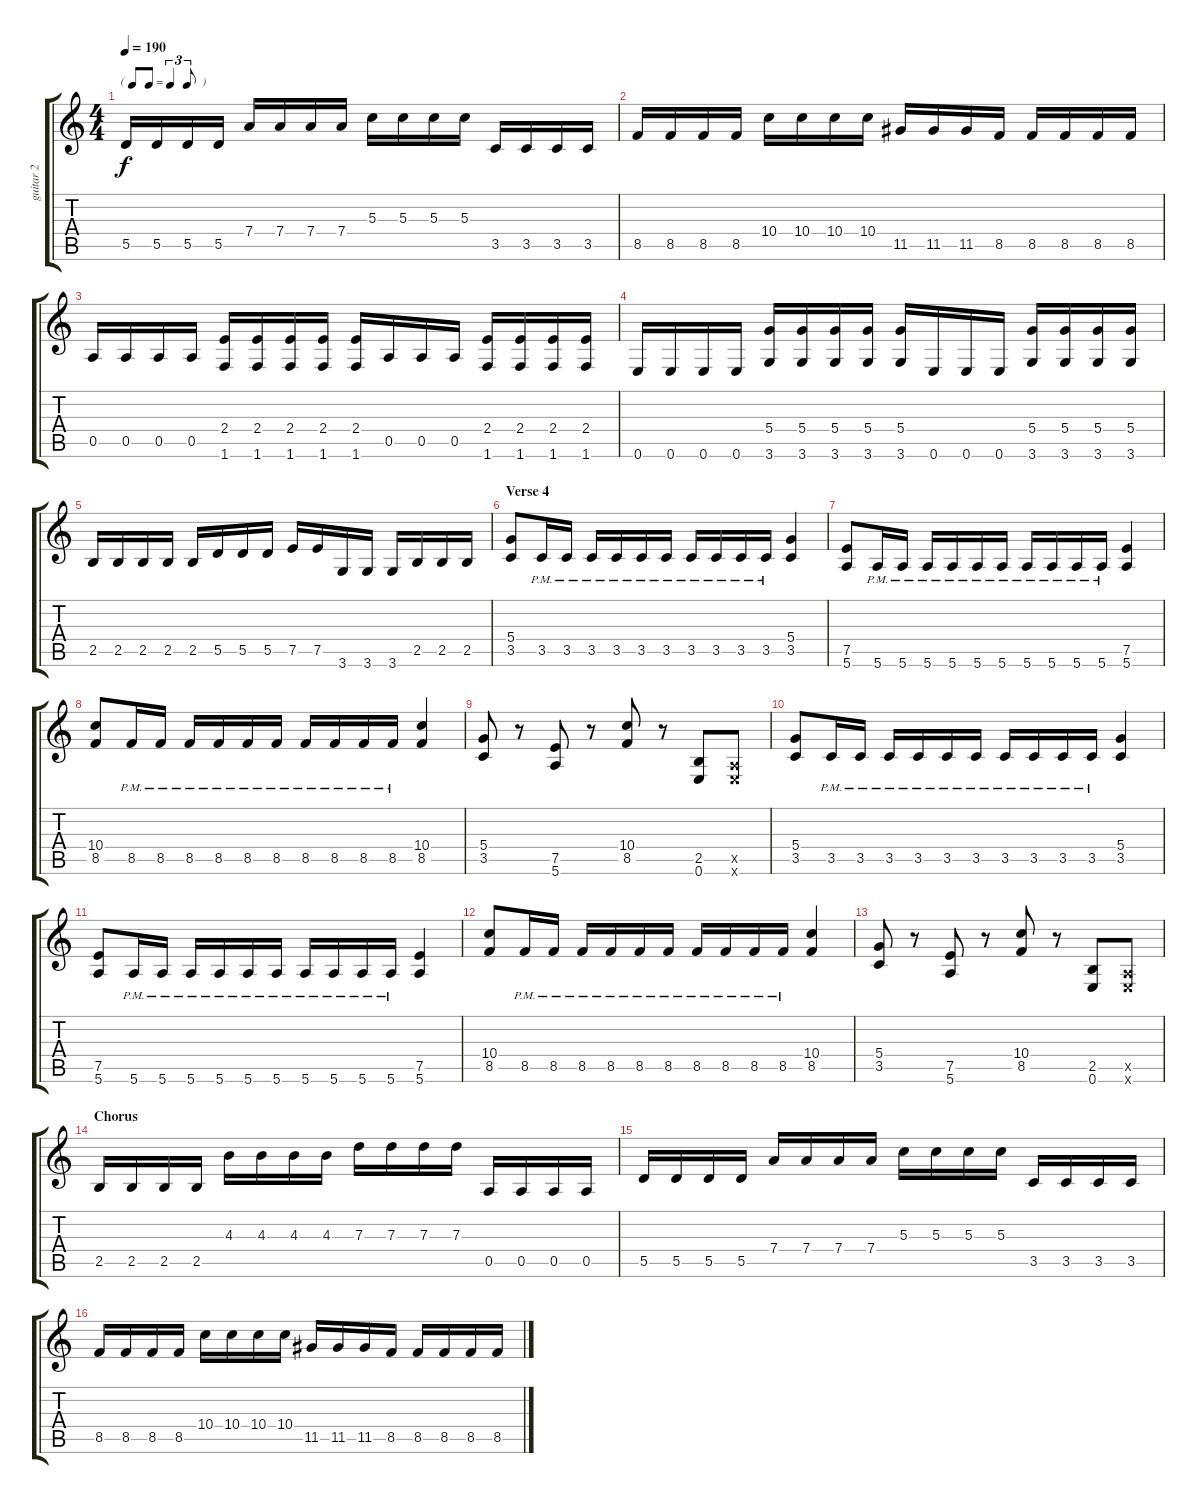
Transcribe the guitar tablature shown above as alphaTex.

\track ("guitar 2" "guitar 2") {instrument distortionguitar}
\staff {score tabs}
\tuning (E4 B3 G3 D3 A2 E2) {hide}
\ts (4 4)
\tf triplet8th
\tempo 190
\clef g2
\ks c
5.5.16{dy f} 5.5.16 5.5.16 5.5.16 7.4.16 7.4.16 7.4.16 7.4.16 5.3.16 5.3.16 5.3.16 5.3.16 3.5.16 3.5.16 3.5.16 3.5.16 |
8.5.16 8.5.16 8.5.16 8.5.16 10.4.16 10.4.16 10.4.16 10.4.16 11.5.16 11.5.16 11.5.16 8.5.16 8.5.16 8.5.16 8.5.16 8.5.16 |
0.5.16 0.5.16 0.5.16 0.5.16 (2.4 1.6).16 (2.4 1.6).16 (2.4 1.6).16 (2.4 1.6).16 (2.4 1.6).16 0.5.16 0.5.16 0.5.16 (2.4 1.6).16 (2.4 1.6).16 (2.4 1.6).16 (2.4 1.6).16 |
0.6.16 0.6.16 0.6.16 0.6.16 (5.4 3.6).16 (5.4 3.6).16 (5.4 3.6).16 (5.4 3.6).16 (5.4 3.6).16 0.6.16 0.6.16 0.6.16 (5.4 3.6).16 (5.4 3.6).16 (5.4 3.6).16 (5.4 3.6).16 |
2.5.16 2.5.16 2.5.16 2.5.16 2.5.16 5.5.16 5.5.16 5.5.16 7.5.16 7.5.16 3.6.16 3.6.16 3.6.16 2.5.16 2.5.16 2.5.16 |
\section ("" "Verse 4")
(5.4 3.5).8 3.5{pm}.16 3.5{pm}.16 3.5{pm}.16 3.5{pm}.16 3.5{pm}.16 3.5{pm}.16 3.5{pm}.16 3.5{pm}.16 3.5{pm}.16 3.5{pm}.16 (5.4 3.5).4 |
(7.5 5.6).8 5.6{pm}.16 5.6{pm}.16 5.6{pm}.16 5.6{pm}.16 5.6{pm}.16 5.6{pm}.16 5.6{pm}.16 5.6{pm}.16 5.6{pm}.16 5.6{pm}.16 (7.5 5.6).4 |
(10.4 8.5).8 8.5{pm}.16 8.5{pm}.16 8.5{pm}.16 8.5{pm}.16 8.5{pm}.16 8.5{pm}.16 8.5{pm}.16 8.5{pm}.16 8.5{pm}.16 8.5{pm}.16 (10.4 8.5).4 |
(5.4 3.5).8 r.8 (7.5 5.6).8 r.8 (10.4 8.5).8 r.8 (2.5 0.6).8 (0.5{x} 0.6{x}).8 |
(5.4 3.5).8 3.5{pm}.16 3.5{pm}.16 3.5{pm}.16 3.5{pm}.16 3.5{pm}.16 3.5{pm}.16 3.5{pm}.16 3.5{pm}.16 3.5{pm}.16 3.5{pm}.16 (5.4 3.5).4 |
(7.5 5.6).8 5.6{pm}.16 5.6{pm}.16 5.6{pm}.16 5.6{pm}.16 5.6{pm}.16 5.6{pm}.16 5.6{pm}.16 5.6{pm}.16 5.6{pm}.16 5.6{pm}.16 (7.5 5.6).4 |
(10.4 8.5).8 8.5{pm}.16 8.5{pm}.16 8.5{pm}.16 8.5{pm}.16 8.5{pm}.16 8.5{pm}.16 8.5{pm}.16 8.5{pm}.16 8.5{pm}.16 8.5{pm}.16 (10.4 8.5).4 |
(5.4 3.5).8 r.8 (7.5 5.6).8 r.8 (10.4 8.5).8 r.8 (2.5 0.6).8 (0.5{x} 0.6{x}).8 |
\section ("" "Chorus")
2.5.16 2.5.16 2.5.16 2.5.16 4.3.16 4.3.16 4.3.16 4.3.16 7.3.16 7.3.16 7.3.16 7.3.16 0.5.16 0.5.16 0.5.16 0.5.16 |
5.5.16 5.5.16 5.5.16 5.5.16 7.4.16 7.4.16 7.4.16 7.4.16 5.3.16 5.3.16 5.3.16 5.3.16 3.5.16 3.5.16 3.5.16 3.5.16 |
8.5.16 8.5.16 8.5.16 8.5.16 10.4.16 10.4.16 10.4.16 10.4.16 11.5.16 11.5.16 11.5.16 8.5.16 8.5.16 8.5.16 8.5.16 8.5.16
